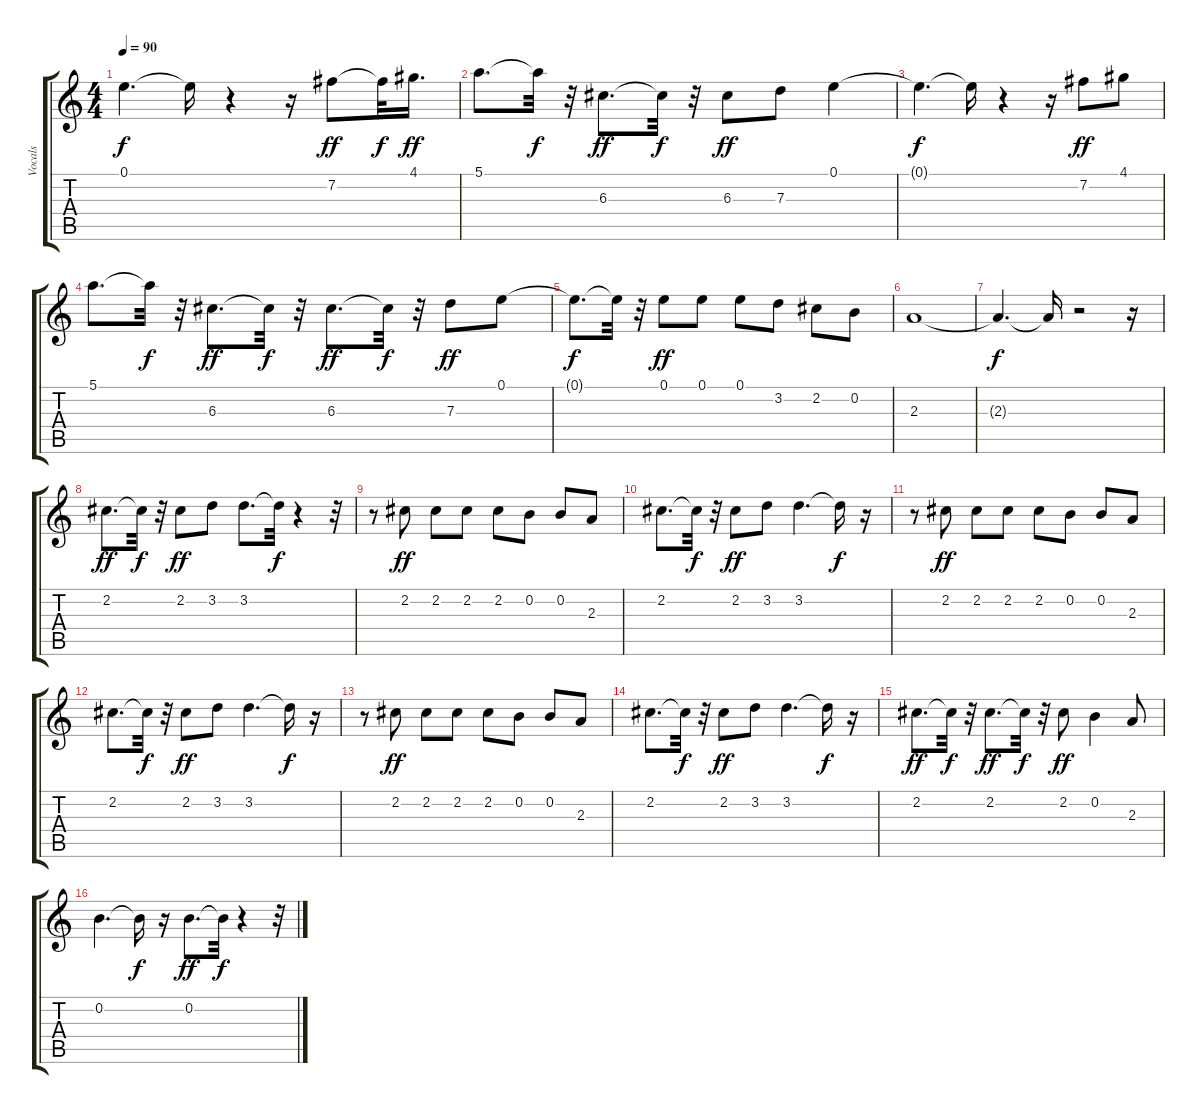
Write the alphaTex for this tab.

\track ("Vocals" "Vocals") {instrument overdrivenguitar}
\staff {score tabs}
\tuning (E4 B3 G3 D3 A2 E2) {hide}
\ts (4 4)
\tempo 90
\clef g2
\ks c
0.1{t}.4{d dy f} 0.1{t}.16 r.4 r.16 7.2.8{dy ff} 7.2{t}.32{dy f} 4.1.16{d dy ff} |
5.1.8{d} 5.1{t}.32{dy f} r.32 6.3.8{d dy ff} 6.3{t}.32{dy f} r.32 6.3.8{dy ff} 7.3.8 0.1.4 |
0.1{t}.4{d dy f} 0.1{t}.16 r.4 r.16 7.2.8{dy ff} 4.1.8 |
5.1.8{d} 5.1{t}.32{dy f} r.32 6.3.8{d dy ff} 6.3{t}.32{dy f} r.32 6.3.8{d dy ff} 6.3{t}.32{dy f} r.32 7.3.8{dy ff} 0.1.8 |
0.1{t}.8{d dy f} 0.1{t}.32 r.32 0.1.8{dy ff} 0.1.8 0.1.8 3.2.8 2.2.8 0.2.8 |
2.3.1 |
2.3{t}.4{d dy f} 2.3{t}.16 r.2 r.16 |
2.2.8{d dy ff} 2.2{t}.32{dy f} r.32 2.2.8{dy ff} 3.2.8 3.2.8{d} 3.2{t}.32{dy f} r.4 r.32 |
r.8 2.2.8{dy ff} 2.2.8 2.2.8 2.2.8 0.2.8 0.2.8 2.3.8 |
2.2.8{d} 2.2{t}.32{dy f} r.32 2.2.8{dy ff} 3.2.8 3.2.4{d} 3.2{t}.16{dy f} r.16 |
r.8 2.2.8{dy ff} 2.2.8 2.2.8 2.2.8 0.2.8 0.2.8 2.3.8 |
2.2.8{d} 2.2{t}.32{dy f} r.32 2.2.8{dy ff} 3.2.8 3.2.4{d} 3.2{t}.16{dy f} r.16 |
r.8 2.2.8{dy ff} 2.2.8 2.2.8 2.2.8 0.2.8 0.2.8 2.3.8 |
2.2.8{d} 2.2{t}.32{dy f} r.32 2.2.8{dy ff} 3.2.8 3.2.4{d} 3.2{t}.16{dy f} r.16 |
2.2.8{d dy ff} 2.2{t}.32{dy f} r.32 2.2.8{d dy ff} 2.2{t}.32{dy f} r.32 2.2.8{dy ff} 0.2.4 2.3.8 |
0.2.4{d} 0.2{t}.16{dy f} r.16 0.2.8{d dy ff} 0.2{t}.32{dy f} r.4 r.32
